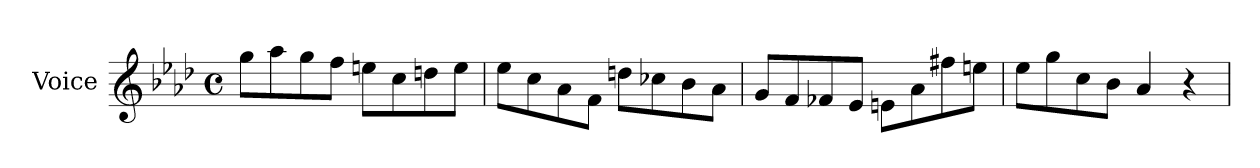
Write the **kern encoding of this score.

**kern
*part1
*staff1
*I"Voice
*I'Voice
*clefG2
*k[b-e-a-d-]
*M4/4
*met(c)
=1
8gg\L
8aa-\
8gg\
8ff\J
8een\L
8cc\
8ddn\
8ee\J
=2
8ee-\L
8cc\
8a-\
8f\J
8ddn\L
8cc-X\
8b-\
8a-\J
=3
8g/L
8f/
8f-X/
8e-/J
8en\L
8a-\
8ff#X\
8een\J
=4
8ee-\L
8gg\
8cc\
8b-\J
4a-/
4r
=
*-
